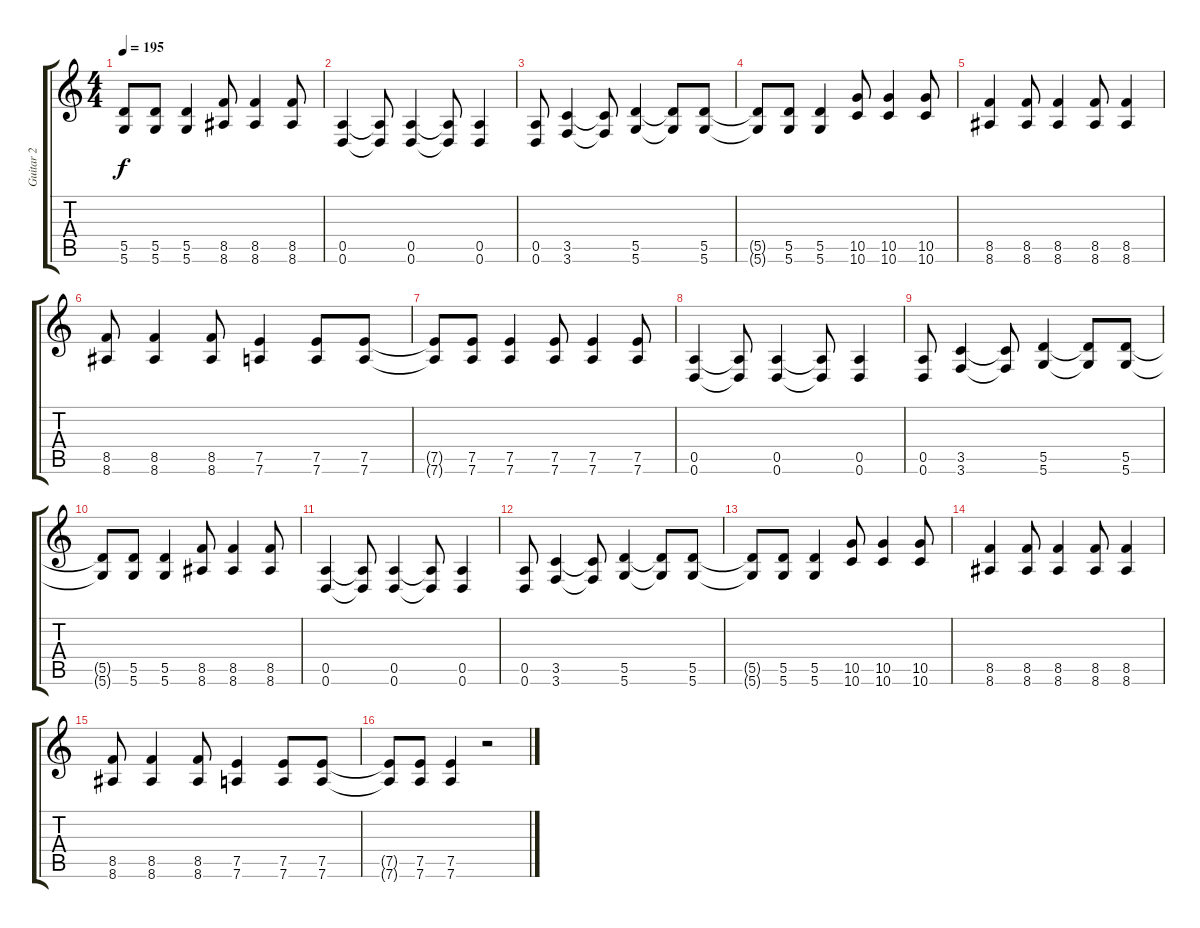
\track ("Guitar 2" "Guitar 2") {instrument distortionguitar}
\staff {score tabs}
\tuning (E4 B3 G3 D3 A2 D2) {hide}
\ts (4 4)
\tempo 195
\clef g2
\ks c
(5.5{t} 5.6{t}).8{dy f} (5.5 5.6).8 (5.5 5.6).4 (8.5 8.6).8 (8.5 8.6).4 (8.5 8.6).8 |
(0.5 0.6).4 (0.5{t} 0.6{t}).8 (0.5 0.6).4 (0.5{t} 0.6{t}).8 (0.5 0.6).4 |
(0.5 0.6).8 (3.5 3.6).4 (3.5{t} 3.6{t}).8 (5.5 5.6).4 (5.5{t} 5.6{t}).8 (5.5 5.6).8 |
(5.5{t} 5.6{t}).8 (5.5 5.6).8 (5.5 5.6).4 (10.5 10.6).8 (10.5 10.6).4 (10.5 10.6).8 |
(8.5 8.6).4 (8.5 8.6).8 (8.5 8.6).4 (8.5 8.6).8 (8.5 8.6).4 |
(8.5 8.6).8 (8.5 8.6).4 (8.5 8.6).8 (7.5 7.6).4 (7.5 7.6).8 (7.5 7.6).8 |
(7.5{t} 7.6{t}).8 (7.5 7.6).8 (7.5 7.6).4 (7.5 7.6).8 (7.5 7.6).4 (7.5 7.6).8 |
(0.5 0.6).4 (0.5{t} 0.6{t}).8 (0.5 0.6).4 (0.5{t} 0.6{t}).8 (0.5 0.6).4 |
(0.5 0.6).8 (3.5 3.6).4 (3.5{t} 3.6{t}).8 (5.5 5.6).4 (5.5{t} 5.6{t}).8 (5.5 5.6).8 |
(5.5{t} 5.6{t}).8 (5.5 5.6).8 (5.5 5.6).4 (8.5 8.6).8 (8.5 8.6).4 (8.5 8.6).8 |
(0.5 0.6).4 (0.5{t} 0.6{t}).8 (0.5 0.6).4 (0.5{t} 0.6{t}).8 (0.5 0.6).4 |
(0.5 0.6).8 (3.5 3.6).4 (3.5{t} 3.6{t}).8 (5.5 5.6).4 (5.5{t} 5.6{t}).8 (5.5 5.6).8 |
(5.5{t} 5.6{t}).8 (5.5 5.6).8 (5.5 5.6).4 (10.5 10.6).8 (10.5 10.6).4 (10.5 10.6).8 |
(8.5 8.6).4 (8.5 8.6).8 (8.5 8.6).4 (8.5 8.6).8 (8.5 8.6).4 |
(8.5 8.6).8 (8.5 8.6).4 (8.5 8.6).8 (7.5 7.6).4 (7.5 7.6).8 (7.5 7.6).8 |
(7.5{t} 7.6{t}).8 (7.5 7.6).8 (7.5 7.6).4 r.2
